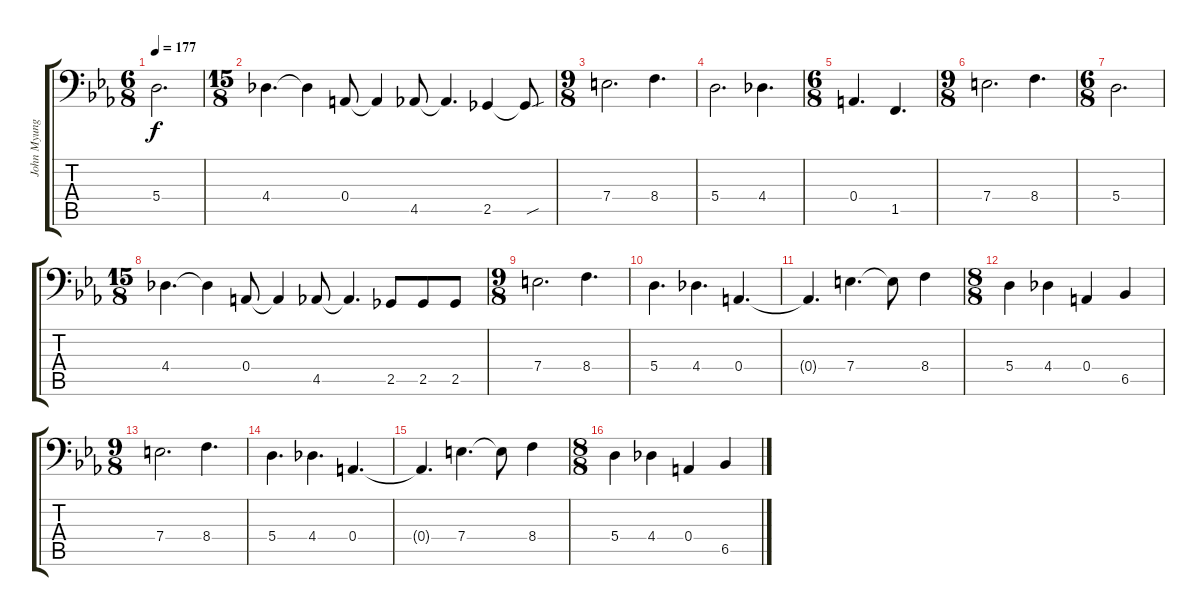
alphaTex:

\track ("John Myung" "John Myung") {instrument electricbassfinger}
\staff {score tabs}
\tuning (C3 G2 D2 A1 E1 B0) {hide}
\ts (6 8)
\tempo 177
\clef f4
\ks eb
5.4.2{d dy f} |
\ts (15 8)
4.4.4{d} 4.4{t}.4 0.4.8 0.4{t}.4 4.5.8 4.5{t}.4{d} 2.5.4 2.5{sou t}.8 |
\ts (9 8)
7.4.2{d} 8.4.4{d} |
5.4.2{d} 4.4.4{d} |
\ts (6 8)
0.4.4{d} 1.5.4{d} |
\ts (9 8)
7.4.2{d} 8.4.4{d} |
\ts (6 8)
5.4.2{d} |
\ts (15 8)
4.4.4{d} 4.4{t}.4 0.4.8 0.4{t}.4 4.5.8 4.5{t}.4{d} 2.5.8 2.5.8 2.5.8 |
\ts (9 8)
7.4.2{d} 8.4.4{d} |
5.4.4{d} 4.4.4{d} 0.4.4{d} |
0.4{t}.4{d} 7.4.4{d} 7.4{t}.8 8.4.4 |
\ts (8 8)
5.4.4 4.4.4 0.4.4 6.5.4 |
\ts (9 8)
7.4.2{d} 8.4.4{d} |
5.4.4{d} 4.4.4{d} 0.4.4{d} |
0.4{t}.4{d} 7.4.4{d} 7.4{t}.8 8.4.4 |
\ts (8 8)
5.4.4 4.4.4 0.4.4 6.5.4
